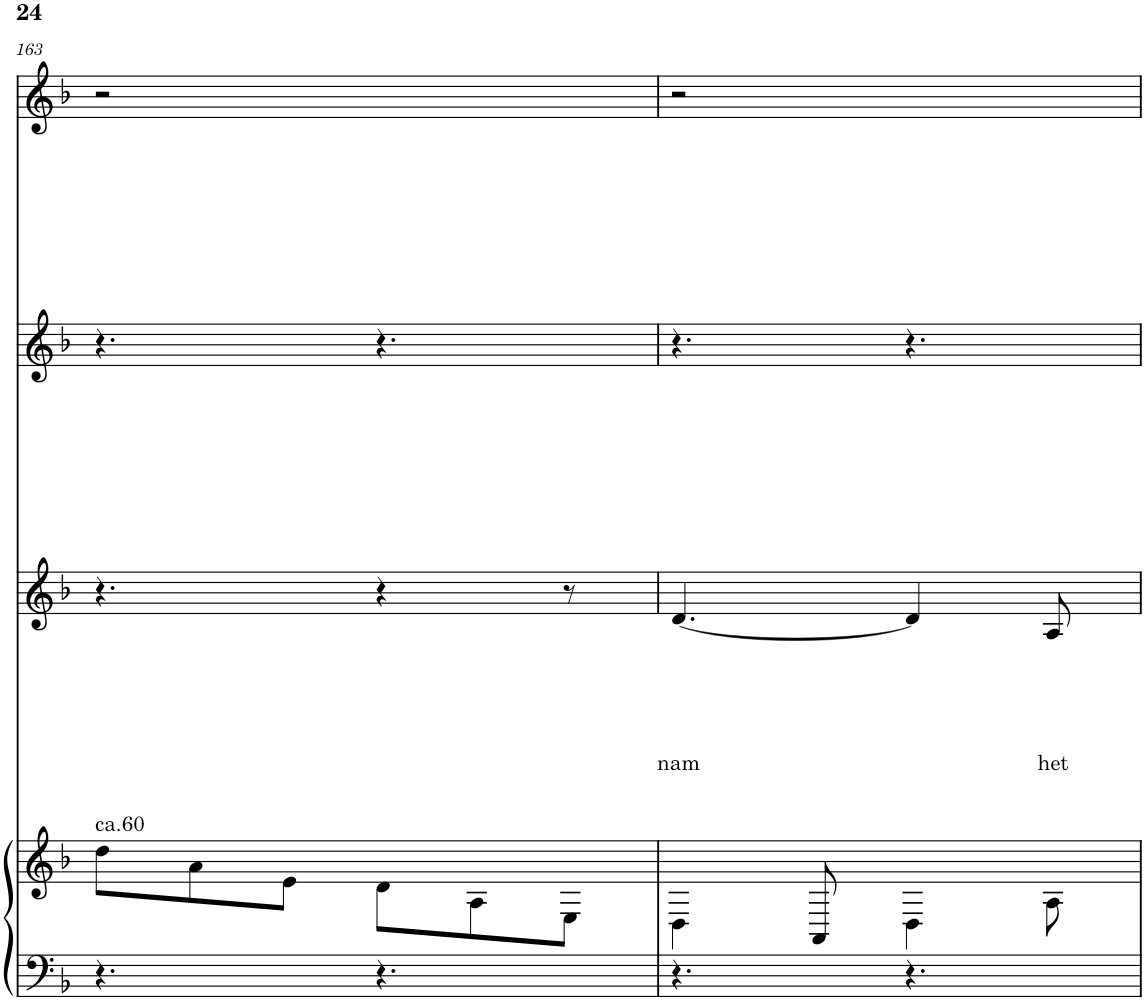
**kern	**kern	**kern	**text	**text	**text	**text	**text	**text	**kern	**kern
*part4	*part4	*part3	*part3	*part3	*part3	*part3	*part3	*part3	*part2	*part1
*staff5	*staff4	*staff3	*staff3	*staff3	*staff3	*staff3	*staff3	*staff3	*staff2	*staff1
*I"part 3	*	*I"part 2	*	*	*	*	*	*	*I"part 1	*I"part 0
!!LO:PB:g=z
*clefF4	*clefG2	*clefG2	*	*	*	*	*	*	*clefG2	*clefG2
*k[b-]	*k[b-]	*k[b-]	*	*	*	*	*	*	*k[b-]	*k[b-]
*M6/8	*M6/8	*M6/8	*	*	*	*	*	*	*M6/8	*M6/8
=163	=163	=163	=163	=163	=163	=163	=163	=163	=163	=163
!	!LO:TX:a:t=ca.60	!	!	!	!	!	!	!	!	!
4.r	8dd\L	4.r	.	.	.	.	.	.	4.r	2r
.	8a\	.	.	.	.	.	.	.	.	.
.	8e\J	.	.	.	.	.	.	.	.	.
4.r	8d\L	4r	.	.	.	.	.	.	4.r	.
.	8A\	.	.	.	.	.	.	.	.	4ryy
.	8E\J	8r	.	.	.	.	.	.	.	.
=164	=164	=164	=164	=164	=164	=164	=164	=164	=164	=164
!	!	!	!	!	!	!	!	!LO:LY:b	!	!
4.r	4D\	[4.d/	.	.	.	.	.	nam	4.r	2r
.	8AA/	.	.	.	.	.	.	.	.	.
4.r	4D\	4d/]	.	.	.	.	.	.	4.r	.
.	.	.	.	.	.	.	.	.	.	4ryy
!	!	!	!	!	!	!	!	!LO:LY:b	!	!
.	8A\	8A/	.	.	.	.	.	het	.	.
=	=	=	=	=	=	=	=	=	=	=
*-	*-	*-	*-	*-	*-	*-	*-	*-	*-	*-
